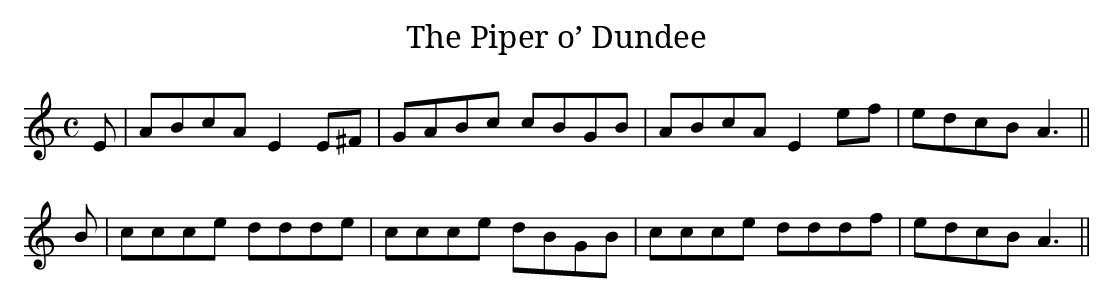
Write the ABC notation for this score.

X:1
T:Piper o’ Dundee, The
M:C
L:1/8
K:Amin
E|ABcA E2E^F|GABc cBGB|ABcA E2 ef|edcB A3||
B|ccce ddde|ccce dBGB|ccce dddf|edcB A3||
